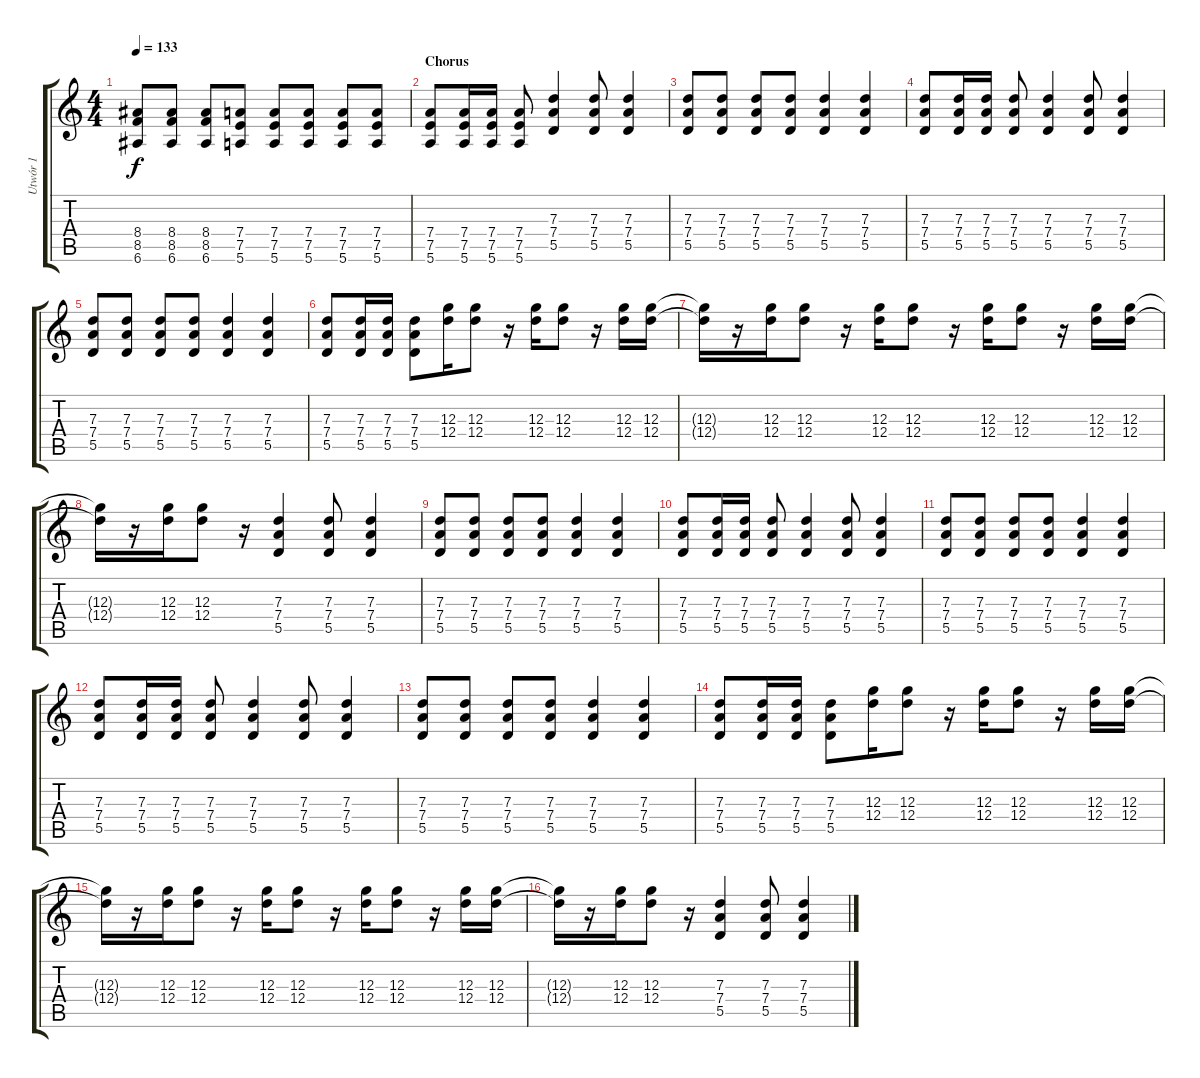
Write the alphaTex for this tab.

\track ("Utwór 1" "Utwór 1") {instrument distortionguitar}
\staff {score tabs}
\tuning (E4 B3 G3 D3 A2 E2) {hide}
\ts (4 4)
\tempo 133
\clef g2
\ks c
(8.4 8.5 6.6).8{dy f} (8.4 8.5 6.6).8 (8.4 8.5 6.6).8 (7.4 7.5 5.6).8 (7.4 7.5 5.6).8 (7.4 7.5 5.6).8 (7.4 7.5 5.6).8 (7.4 7.5 5.6).8 |
\section ("" "Chorus")
(7.4 7.5 5.6).8 (7.4 7.5 5.6).16 (7.4 7.5 5.6).16 (7.4 7.5 5.6).8 (7.3 7.4 5.5).4 (7.3 7.4 5.5).8 (7.3 7.4 5.5).4 |
(7.3 7.4 5.5).8 (7.3 7.4 5.5).8 (7.3 7.4 5.5).8 (7.3 7.4 5.5).8 (7.3 7.4 5.5).4 (7.3 7.4 5.5).4 |
(7.3 7.4 5.5).8 (7.3 7.4 5.5).16 (7.3 7.4 5.5).16 (7.3 7.4 5.5).8 (7.3 7.4 5.5).4 (7.3 7.4 5.5).8 (7.3 7.4 5.5).4 |
(7.3 7.4 5.5).8 (7.3 7.4 5.5).8 (7.3 7.4 5.5).8 (7.3 7.4 5.5).8 (7.3 7.4 5.5).4 (7.3 7.4 5.5).4 |
(7.3 7.4 5.5).8 (7.3 7.4 5.5).16 (7.3 7.4 5.5).16 (7.3 7.4 5.5).8 (12.3 12.4).16 (12.3 12.4).8 r.16 (12.3 12.4).16 (12.3 12.4).8 r.16 (12.3 12.4).16 (12.3 12.4).16 |
(12.3{t} 12.4{t}).16 r.16 (12.3 12.4).16 (12.3 12.4).8 r.16 (12.3 12.4).16 (12.3 12.4).8 r.16 (12.3 12.4).16 (12.3 12.4).8 r.16 (12.3 12.4).16 (12.3 12.4).16 |
(12.3{t} 12.4{t}).16 r.16 (12.3 12.4).16 (12.3 12.4).8 r.16 (7.3 7.4 5.5).4 (7.3 7.4 5.5).8 (7.3 7.4 5.5).4 |
(7.3 7.4 5.5).8 (7.3 7.4 5.5).8 (7.3 7.4 5.5).8 (7.3 7.4 5.5).8 (7.3 7.4 5.5).4 (7.3 7.4 5.5).4 |
(7.3 7.4 5.5).8 (7.3 7.4 5.5).16 (7.3 7.4 5.5).16 (7.3 7.4 5.5).8 (7.3 7.4 5.5).4 (7.3 7.4 5.5).8 (7.3 7.4 5.5).4 |
(7.3 7.4 5.5).8 (7.3 7.4 5.5).8 (7.3 7.4 5.5).8 (7.3 7.4 5.5).8 (7.3 7.4 5.5).4 (7.3 7.4 5.5).4 |
(7.3 7.4 5.5).8 (7.3 7.4 5.5).16 (7.3 7.4 5.5).16 (7.3 7.4 5.5).8 (7.3 7.4 5.5).4 (7.3 7.4 5.5).8 (7.3 7.4 5.5).4 |
(7.3 7.4 5.5).8 (7.3 7.4 5.5).8 (7.3 7.4 5.5).8 (7.3 7.4 5.5).8 (7.3 7.4 5.5).4 (7.3 7.4 5.5).4 |
(7.3 7.4 5.5).8 (7.3 7.4 5.5).16 (7.3 7.4 5.5).16 (7.3 7.4 5.5).8 (12.3 12.4).16 (12.3 12.4).8 r.16 (12.3 12.4).16 (12.3 12.4).8 r.16 (12.3 12.4).16 (12.3 12.4).16 |
(12.3{t} 12.4{t}).16 r.16 (12.3 12.4).16 (12.3 12.4).8 r.16 (12.3 12.4).16 (12.3 12.4).8 r.16 (12.3 12.4).16 (12.3 12.4).8 r.16 (12.3 12.4).16 (12.3 12.4).16 |
(12.3{t} 12.4{t}).16 r.16 (12.3 12.4).16 (12.3 12.4).8 r.16 (7.3 7.4 5.5).4 (7.3 7.4 5.5).8 (7.3 7.4 5.5).4
